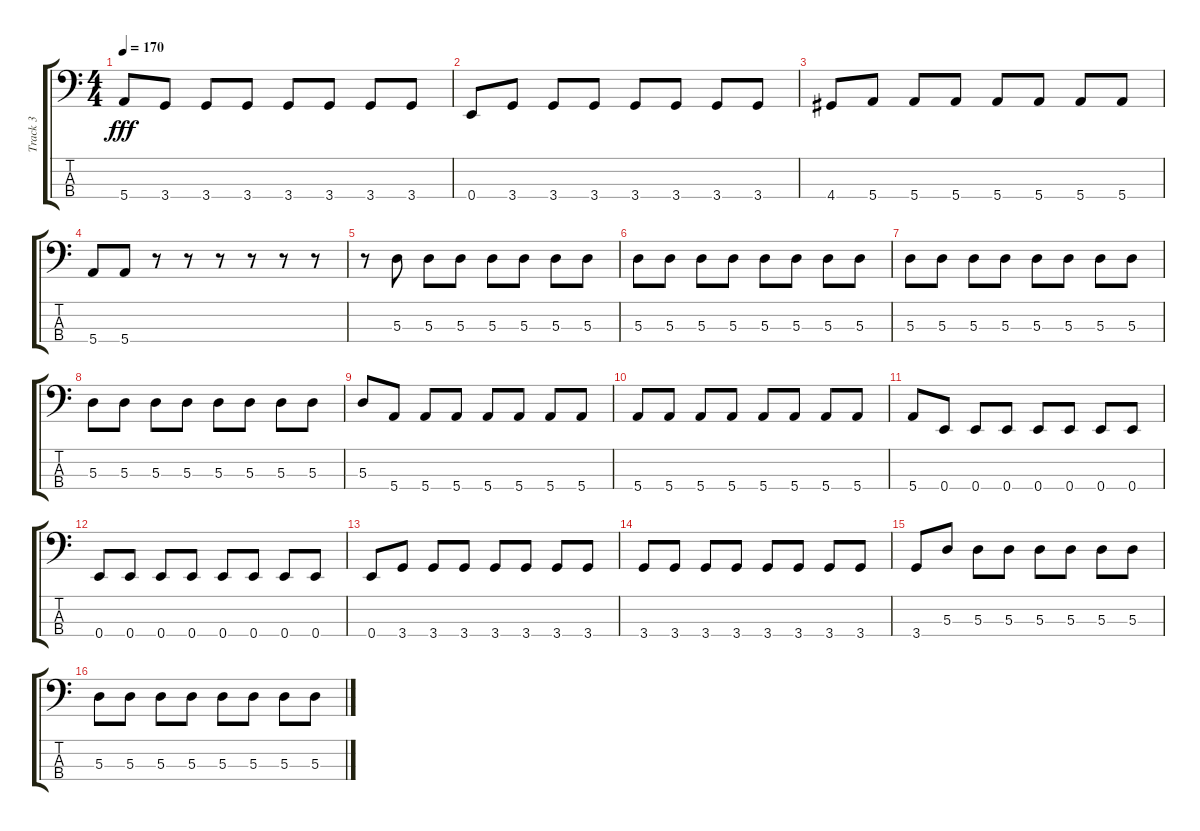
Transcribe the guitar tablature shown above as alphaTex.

\track ("Track 3" "Track 3") {instrument electricbassfinger}
\staff {score tabs}
\tuning (G2 D2 A1 E1) {hide}
\ts (4 4)
\tempo 170
\clef f4
\ks c
5.4.8{dy fff} 3.4.8 3.4.8 3.4.8 3.4.8 3.4.8 3.4.8 3.4.8 |
0.4.8 3.4.8 3.4.8 3.4.8 3.4.8 3.4.8 3.4.8 3.4.8 |
4.4.8 5.4.8 5.4.8 5.4.8 5.4.8 5.4.8 5.4.8 5.4.8 |
5.4.8 5.4.8 r.8 r.8 r.8 r.8 r.8 r.8 |
r.8 5.3.8 5.3.8 5.3.8 5.3.8 5.3.8 5.3.8 5.3.8 |
5.3.8 5.3.8 5.3.8 5.3.8 5.3.8 5.3.8 5.3.8 5.3.8 |
5.3.8 5.3.8 5.3.8 5.3.8 5.3.8 5.3.8 5.3.8 5.3.8 |
5.3.8 5.3.8 5.3.8 5.3.8 5.3.8 5.3.8 5.3.8 5.3.8 |
5.3.8 5.4.8 5.4.8 5.4.8 5.4.8 5.4.8 5.4.8 5.4.8 |
5.4.8 5.4.8 5.4.8 5.4.8 5.4.8 5.4.8 5.4.8 5.4.8 |
5.4.8 0.4.8 0.4.8 0.4.8 0.4.8 0.4.8 0.4.8 0.4.8 |
0.4.8 0.4.8 0.4.8 0.4.8 0.4.8 0.4.8 0.4.8 0.4.8 |
0.4.8 3.4.8 3.4.8 3.4.8 3.4.8 3.4.8 3.4.8 3.4.8 |
3.4.8 3.4.8 3.4.8 3.4.8 3.4.8 3.4.8 3.4.8 3.4.8 |
3.4.8 5.3.8 5.3.8 5.3.8 5.3.8 5.3.8 5.3.8 5.3.8 |
5.3.8 5.3.8 5.3.8 5.3.8 5.3.8 5.3.8 5.3.8 5.3.8
